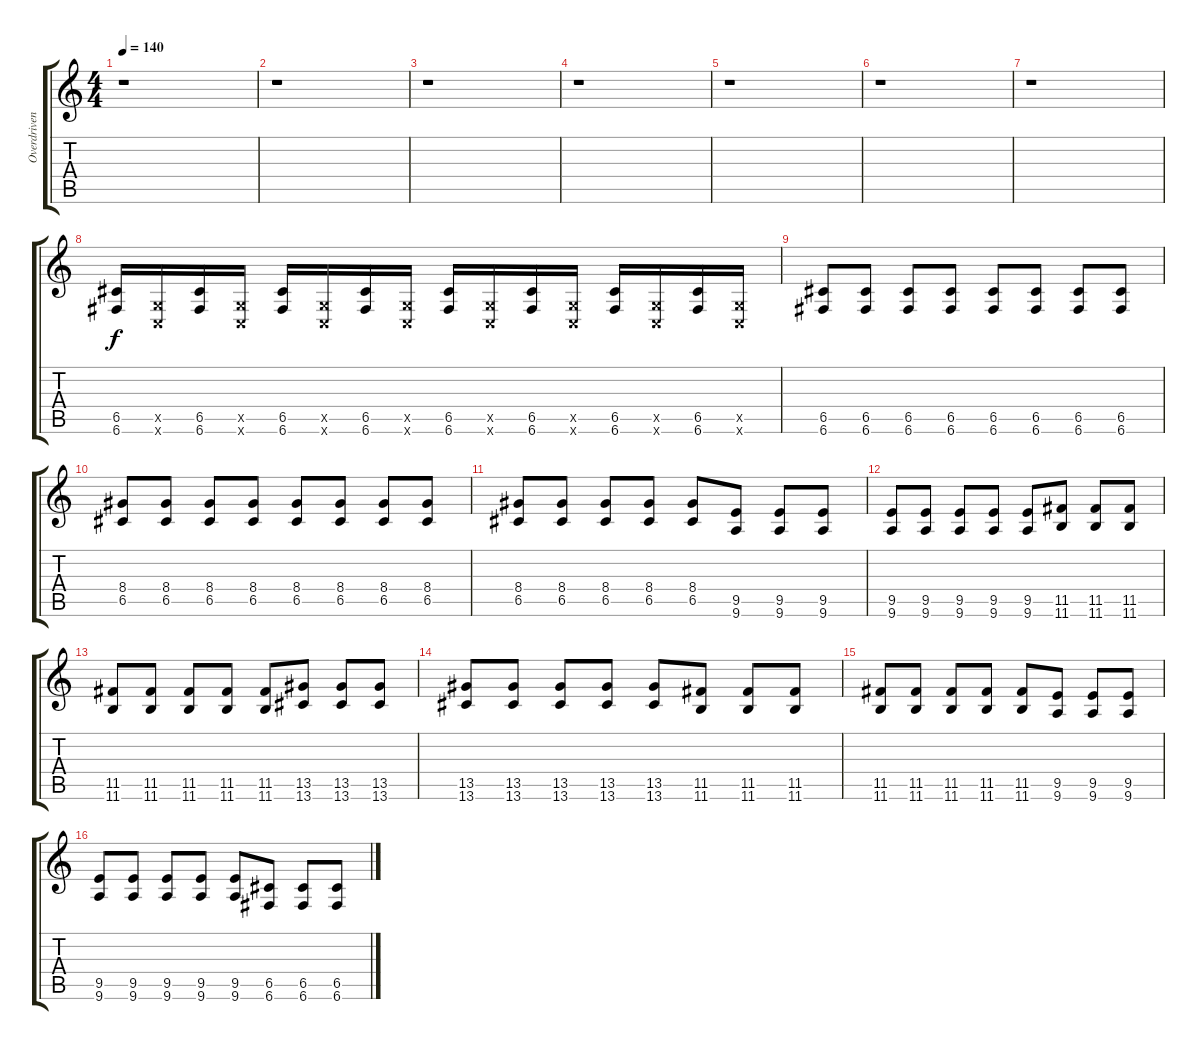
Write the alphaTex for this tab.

\track ("Overdriven Guitar" "Overdriven") {instrument overdrivenguitar}
\staff {score tabs}
\tuning (D4 A3 F3 C3 G2 C2) {hide}
\ts (4 4)
\tempo 140
\clef g2
\ks c
r.1{dy f instrument overdrivenguitar} |
r.1 |
r.1 |
r.1 |
r.1 |
r.1 |
r.1 |
(6.5 6.6).16 (0.5{x} 0.6{x}).16 (6.5 6.6).16 (0.5{x} 0.6{x}).16 (6.5 6.6).16 (0.5{x} 0.6{x}).16 (6.5 6.6).16 (0.5{x} 0.6{x}).16 (6.5 6.6).16 (0.5{x} 0.6{x}).16 (6.5 6.6).16 (0.5{x} 0.6{x}).16 (6.5 6.6).16 (0.5{x} 0.6{x}).16 (6.5 6.6).16 (0.5{x} 0.6{x}).16 |
(6.5 6.6).8 (6.5 6.6).8 (6.5 6.6).8 (6.5 6.6).8 (6.5 6.6).8 (6.5 6.6).8 (6.5 6.6).8 (6.5 6.6).8 |
(8.4 6.5).8 (8.4 6.5).8 (8.4 6.5).8 (8.4 6.5).8 (8.4 6.5).8 (8.4 6.5).8 (8.4 6.5).8 (8.4 6.5).8 |
(8.4 6.5).8 (8.4 6.5).8 (8.4 6.5).8 (8.4 6.5).8 (8.4 6.5).8 (9.5 9.6).8 (9.5 9.6).8 (9.5 9.6).8 |
(9.5 9.6).8 (9.5 9.6).8 (9.5 9.6).8 (9.5 9.6).8 (9.5 9.6).8 (11.5 11.6).8 (11.5 11.6).8 (11.5 11.6).8 |
(11.5 11.6).8 (11.5 11.6).8 (11.5 11.6).8 (11.5 11.6).8 (11.5 11.6).8 (13.5 13.6).8 (13.5 13.6).8 (13.5 13.6).8 |
(13.5 13.6).8 (13.5 13.6).8 (13.5 13.6).8 (13.5 13.6).8 (13.5 13.6).8 (11.5 11.6).8 (11.5 11.6).8 (11.5 11.6).8 |
(11.5 11.6).8 (11.5 11.6).8 (11.5 11.6).8 (11.5 11.6).8 (11.5 11.6).8 (9.5 9.6).8 (9.5 9.6).8 (9.5 9.6).8 |
(9.5 9.6).8 (9.5 9.6).8 (9.5 9.6).8 (9.5 9.6).8 (9.5 9.6).8 (6.5 6.6).8 (6.5 6.6).8 (6.5 6.6).8
